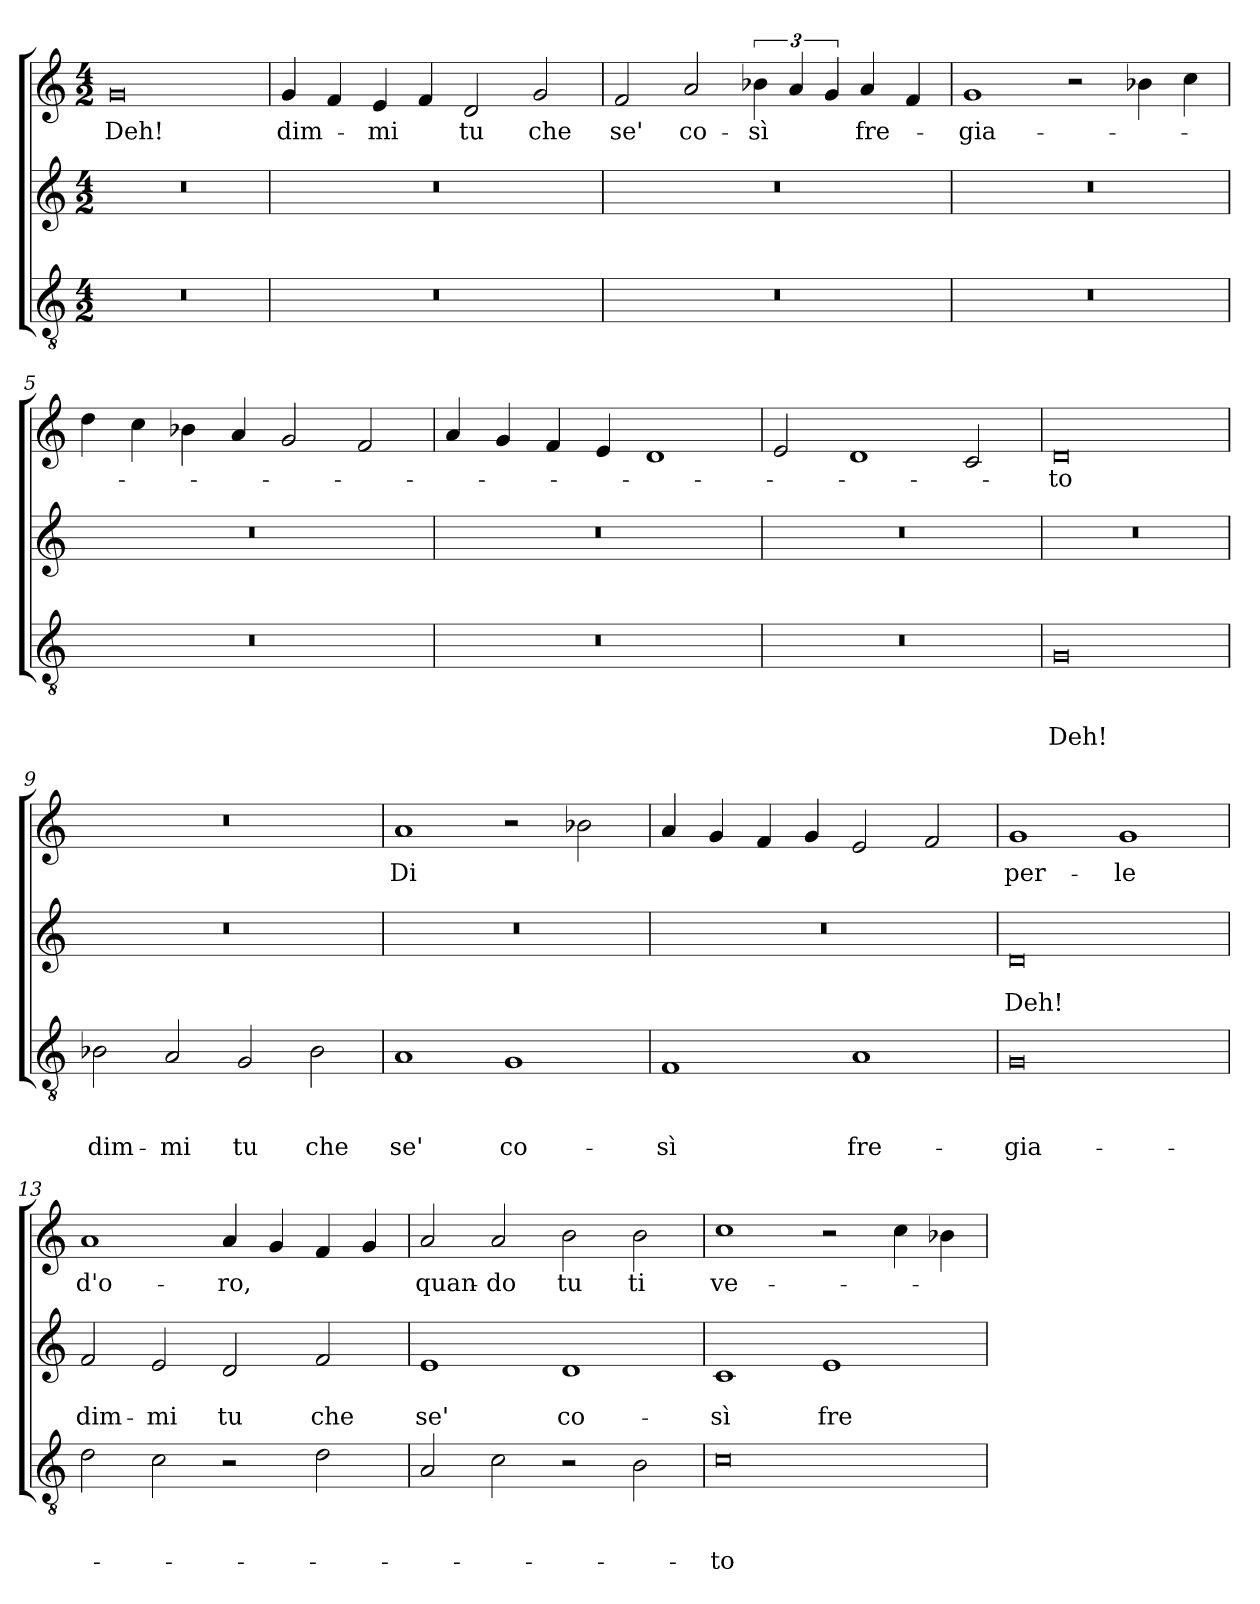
**kern	**text	**text	**text	**kern	**text	**text	**kern	**text
*part3	*part3	*part3	*part3	*part2	*part2	*part2	*part1	*part1
*staff3	*staff3	*staff3	*staff3	*staff2	*staff2	*staff2	*staff1	*staff1
*clefGv2	*	*	*	*clefG2	*	*	*clefG2	*
*k[]	*	*	*	*k[]	*	*	*k[]	*
*C:	*	*	*	*C:	*	*	*C:	*
*M4/2	*	*	*	*M4/2	*	*	*M4/2	*
=1	=1	=1	=1	=1	=1	=1	=1	=1
!	!	!	!	!	!	!	!	!LO:LY:b
0r	.	.	.	0r	.	.	0g	Deh!
=2	=2	=2	=2	=2	=2	=2	=2	=2
!	!	!	!	!	!	!	!	!LO:LY:b
0r	.	.	.	0r	.	.	4g/	dim-
.	.	.	.	.	.	.	4f/	.
!	!	!	!	!	!	!	!	!LO:LY:b
.	.	.	.	.	.	.	4e/	-mi
.	.	.	.	.	.	.	4f/	.
!	!	!	!	!	!	!	!	!LO:LY:b
.	.	.	.	.	.	.	2d/	tu
!	!	!	!	!	!	!	!	!LO:LY:b
.	.	.	.	.	.	.	2g/	che
=3	=3	=3	=3	=3	=3	=3	=3	=3
!	!	!	!	!	!	!	!	!LO:LY:b
0r	.	.	.	0r	.	.	2f/	se'
!	!	!	!	!	!	!	!	!LO:LY:b
.	.	.	.	.	.	.	2a/	co-
!	!	!	!	!	!	!	!	!LO:LY:b
.	.	.	.	.	.	.	6b-X\	-sì
.	.	.	.	.	.	.	6a/	.
.	.	.	.	.	.	.	6g/	.
!	!	!	!	!	!	!	!	!LO:LY:b
.	.	.	.	.	.	.	4a/	fre-
.	.	.	.	.	.	.	4f/	.
=4	=4	=4	=4	=4	=4	=4	=4	=4
!	!	!	!	!	!	!	!	!LO:LY:b
0r	.	.	.	0r	.	.	1g	-gia-
.	.	.	.	.	.	.	2r	.
.	.	.	.	.	.	.	4b-X\	.
.	.	.	.	.	.	.	4cc\	.
=5	=5	=5	=5	=5	=5	=5	=5	=5
0r	.	.	.	0r	.	.	4dd\	.
.	.	.	.	.	.	.	4cc\	.
.	.	.	.	.	.	.	4b-X\	.
.	.	.	.	.	.	.	4a/	.
.	.	.	.	.	.	.	2g/	.
.	.	.	.	.	.	.	2f/	.
!!LO:LB:g=z
=6	=6	=6	=6	=6	=6	=6	=6	=6
0r	.	.	.	0r	.	.	4a/	.
.	.	.	.	.	.	.	4g/	.
.	.	.	.	.	.	.	4f/	.
.	.	.	.	.	.	.	4e/	.
.	.	.	.	.	.	.	1d	.
=7	=7	=7	=7	=7	=7	=7	=7	=7
0r	.	.	.	0r	.	.	2e/	.
.	.	.	.	.	.	.	1d	.
.	.	.	.	.	.	.	2c/	.
=8	=8	=8	=8	=8	=8	=8	=8	=8
!	!	!	!LO:LY:b	!	!	!	!	!LO:LY:b
0G	.	.	Deh!	0r	.	.	0d	-to
=9	=9	=9	=9	=9	=9	=9	=9	=9
!	!	!	!LO:LY:b	!	!	!	!	!
2B-X\	.	.	dim-	0r	.	.	0r	.
!	!	!	!LO:LY:b	!	!	!	!	!
2A/	.	.	-mi	.	.	.	.	.
!	!	!	!LO:LY:b	!	!	!	!	!
2G/	.	.	tu	.	.	.	.	.
!	!	!	!LO:LY:b	!	!	!	!	!
2B-\	.	.	che	.	.	.	.	.
=10	=10	=10	=10	=10	=10	=10	=10	=10
!	!	!	!LO:LY:b	!	!	!	!	!LO:LY:b
1A	.	.	se'	0r	.	.	1a	Di
!	!	!	!LO:LY:b	!	!	!	!	!
1G	.	.	co-	.	.	.	2r	.
.	.	.	.	.	.	.	2b-X\	.
=11	=11	=11	=11	=11	=11	=11	=11	=11
!	!	!	!LO:LY:b	!	!	!	!	!
1F	.	.	-sì	0r	.	.	4a/	.
.	.	.	.	.	.	.	4g/	.
.	.	.	.	.	.	.	4f/	.
.	.	.	.	.	.	.	4g/	.
!	!	!	!LO:LY:b	!	!	!	!	!
1A	.	.	fre-	.	.	.	2e/	.
.	.	.	.	.	.	.	2f/	.
!!LO:LB:g=z
=12	=12	=12	=12	=12	=12	=12	=12	=12
!	!	!	!LO:LY:b	!	!	!LO:LY:b	!	!LO:LY:b
0G	.	.	-gia-	0d	.	Deh!	1g	per-
!	!	!	!	!	!	!	!	!LO:LY:b
.	.	.	.	.	.	.	1g	-le
=13	=13	=13	=13	=13	=13	=13	=13	=13
!	!	!	!	!	!	!LO:LY:b	!	!LO:LY:b
2d\	.	.	.	2f/	.	dim-	1a	d'o-
!	!	!	!	!	!	!LO:LY:b	!	!
2c\	.	.	.	2e/	.	-mi	.	.
!	!	!	!	!	!	!LO:LY:b	!	!LO:LY:b
2r	.	.	.	2d/	.	tu	4a/	-ro,
.	.	.	.	.	.	.	4g/	.
!	!	!	!	!	!	!LO:LY:b	!	!
2d\	.	.	.	2f/	.	che	4f/	.
.	.	.	.	.	.	.	4g/	.
=14	=14	=14	=14	=14	=14	=14	=14	=14
!	!	!	!	!	!	!LO:LY:b	!	!LO:LY:b
2A/	.	.	.	1e	.	se'	2a/	quan-
!	!	!	!	!	!	!	!	!LO:LY:b
2c\	.	.	.	.	.	.	2a/	-do
!	!	!	!	!	!	!LO:LY:b	!	!LO:LY:b
2r	.	.	.	1d	.	co-	2b\	tu
!	!	!	!	!	!	!	!	!LO:LY:b
2B\	.	.	.	.	.	.	2b\	ti
=15	=15	=15	=15	=15	=15	=15	=15	=15
!	!	!	!LO:LY:b	!	!	!LO:LY:b	!	!LO:LY:b
0c	.	.	-to	1c	.	-sì	1cc	ve-
!	!	!	!	!	!	!LO:LY:b	!	!
.	.	.	.	1e	.	fre-	2r	.
.	.	.	.	.	.	.	4cc\	.
.	.	.	.	.	.	.	4b-X\	.
=	=	=	=	=	=	=	=	=
*-	*-	*-	*-	*-	*-	*-	*-	*-
